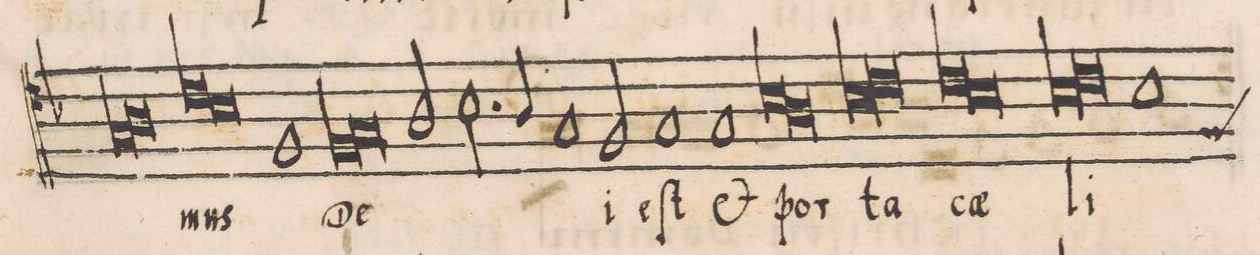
**kern	**text
*I"TENOR	*
*clefC4	*
*k[b-]	*
*met(C|)	*
*M2/1	*
1G	.
=10-	=10-
1A	.
*Xlig	*
*lig	*
1c	-mus
=11-	=11-
1B-	.
*Xlig	*
1F	.
=12-	=12-
*lig	*
1F	De-
1G	.
*Xlig	*
=13-	=13-
2A/	.
2.B-\	.
4A/	.
1G/	.
=14-	=14-
2F/	-i
1G	eſt
=15-	=15-
1G	et
*lig	*
1B-	por-
=16-	=16-
1A	.
*Xlig	*
*lig	*
1B-	-ta
=17-	=17-
1c	.
*Xlig	*
*lig	*
1c	cae-
=18-	=18-
1B-	.
*Xlig	*
*lig	*
1B-	-li
=19-	=19-
1c	.
*Xlig	*
1B-	.
*custos:F	*
=20-	=20-
*-	*-
